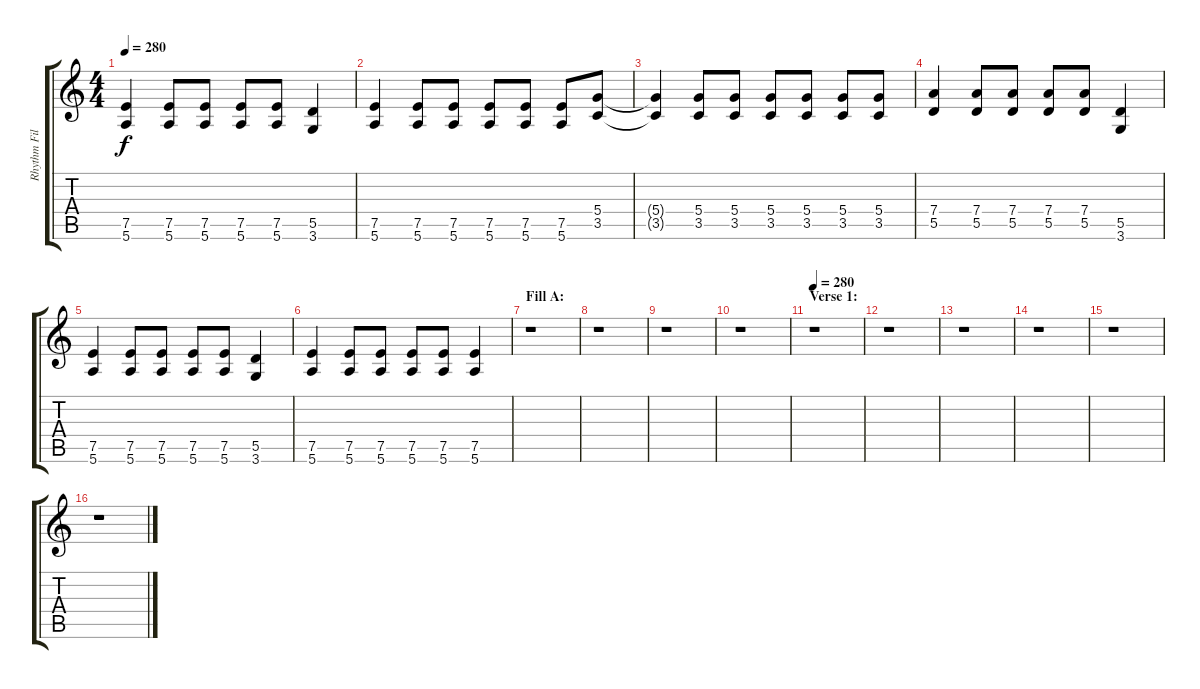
\track ("Rhythm Fills 1" "Rhythm Fil") {instrument overdrivenguitar}
\staff {score tabs}
\tuning (E4 B3 G3 D3 A2 E2) {hide}
\ts (4 4)
\tempo 280
\clef g2
\ks c
(7.5 5.6).4{dy f} (7.5 5.6).8 (7.5 5.6).8 (7.5 5.6).8 (7.5 5.6).8 (5.5 3.6).4 |
(7.5 5.6).4 (7.5 5.6).8 (7.5 5.6).8 (7.5 5.6).8 (7.5 5.6).8 (7.5 5.6).8 (5.4 3.5).8 |
(5.4{t} 3.5{t}).4 (5.4 3.5).8 (5.4 3.5).8 (5.4 3.5).8 (5.4 3.5).8 (5.4 3.5).8 (5.4 3.5).8 |
(7.4 5.5).4 (7.4 5.5).8 (7.4 5.5).8 (7.4 5.5).8 (7.4 5.5).8 (5.5 3.6).4 |
(7.5 5.6).4 (7.5 5.6).8 (7.5 5.6).8 (7.5 5.6).8 (7.5 5.6).8 (5.5 3.6).4 |
(7.5 5.6).4 (7.5 5.6).8 (7.5 5.6).8 (7.5 5.6).8 (7.5 5.6).8 (7.5 5.6).4 |
\section ("" "Fill A:")
r.1 |
r.1 |
r.1 |
r.1 |
\section ("" "Verse 1:")
\tempo 280
r.1 |
r.1 |
r.1 |
r.1 |
r.1 |
r.1
